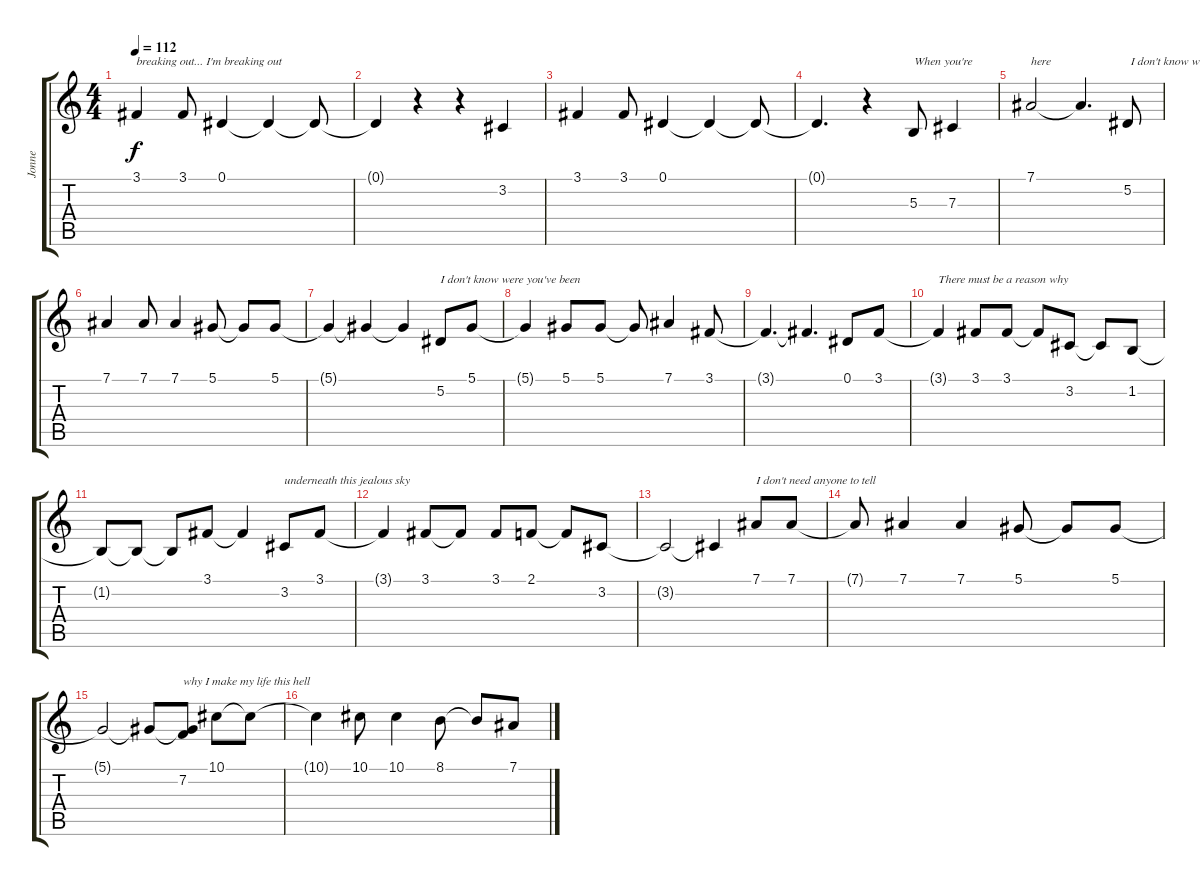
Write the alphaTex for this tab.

\track ("Jonne" "Jonne") {instrument pad5bowed}
\staff {score tabs}
\tuning (Eb4 Bb3 Gb3 Db3 Ab2 Eb2) {hide}
\ts (4 4)
\tempo 112
\clef g2
\ks c
3.1.4{txt "breaking out... I'm breaking out" dy f} 3.1.8 0.1.4 0.1{t}.4 0.1{t}.8 |
0.1{t}.4 r.4 r.4 3.2.4 |
3.1.4 3.1.8 0.1.4 0.1{t}.4 0.1{t}.8 |
0.1{t}.4{d} r.4 5.3.8{txt "When you're"} 7.3.4 |
7.1.2{txt "here"} 7.1{t}.4{d} 5.2.8{txt " I don't know where you are"} |
7.1.4 7.1.8 7.1.4 5.1.8 5.1{t}.8 5.1.8 |
5.1{t}.4 5.1{t}.4 5.1{t}.4 5.2.8{txt "I don't know were you've been"} 5.1.8 |
5.1{t}.4 5.1.8 5.1.8 5.1{t}.8 7.1.4 3.1.8 |
3.1{t}.4{d} 3.1{t}.4{d} 0.1.8 3.1.8 |
3.1{t}.4{txt "There must be a reason why"} 3.1.8 3.1.8 3.1{t}.8 3.2.8 3.2{t}.8 1.2.8 |
1.2{t}.8 1.2{t}.8 1.2{t}.8 3.1.8 3.1{t}.4 3.2.8{txt "underneath this jealous sky"} 3.1.8 |
3.1{t}.4 3.1.8 3.1{t}.8 3.1.8 2.1.8 2.1{t}.8 3.2.8 |
3.2{t}.2 3.2{t}.4 7.1.8{txt "I don't need anyone to tell"} 7.1.8 |
7.1{t}.8 7.1.4 7.1.4 5.1.8 5.1{t}.8 5.1.8 |
5.1{t}.2 5.1{t}.8 (5.1{t} 7.2).8{txt "why I make my life this hell"} 10.1.8 10.1{t}.8 |
10.1{t}.4 10.1.8 10.1.4 8.1.8 8.1{t}.8 7.1.8
